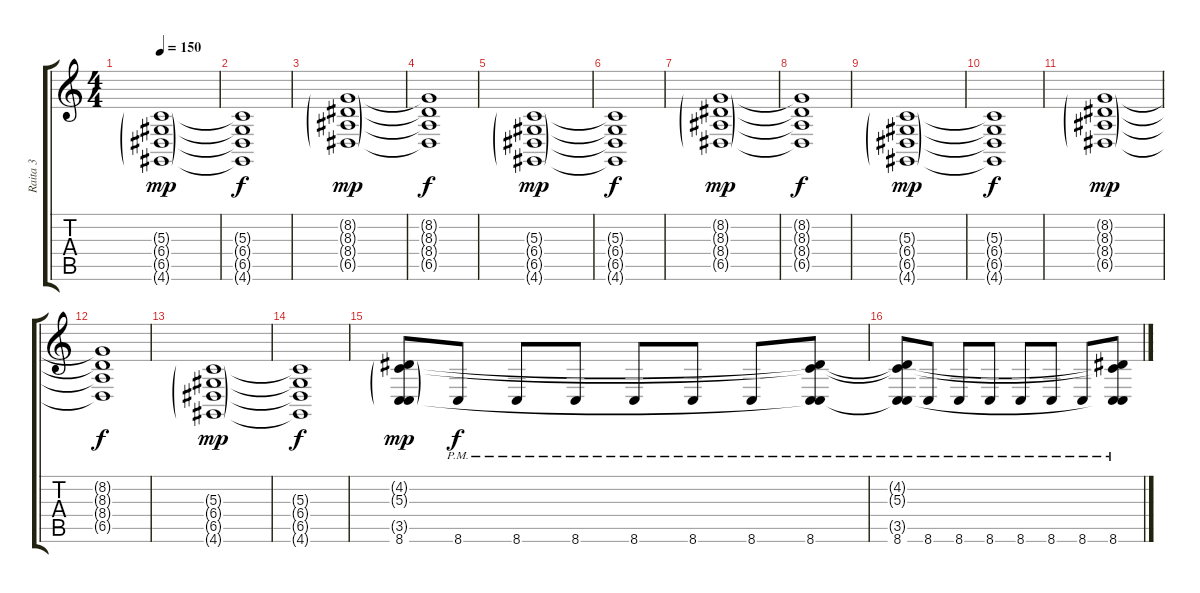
\track ("Raita 3" "Raita 3") {instrument lead1square}
\staff {score tabs}
\tuning (E4 B3 G3 D3 A2 E2) {hide}
\ts (4 4)
\tempo 150
\clef g2
\ks c
(5.3{g} 6.4{g} 6.5{g} 4.6{g}).1{dy mp} |
(5.3{t} 6.4{t} 6.5{t} 4.6{t}).1{dy f} |
(8.2{g} 8.3{g} 8.4{g} 6.5{g}).1{dy mp} |
(8.2{t} 8.3{t} 8.4{t} 6.5{t}).1{dy f} |
(5.3{g} 6.4{g} 6.5{g} 4.6{g}).1{dy mp} |
(5.3{t} 6.4{t} 6.5{t} 4.6{t}).1{dy f} |
(8.2{g} 8.3{g} 8.4{g} 6.5{g}).1{dy mp} |
(8.2{t} 8.3{t} 8.4{t} 6.5{t}).1{dy f} |
(5.3{g} 6.4{g} 6.5{g} 4.6{g}).1{dy mp} |
(5.3{t} 6.4{t} 6.5{t} 4.6{t}).1{dy f} |
(8.2{g} 8.3{g} 8.4{g} 6.5{g}).1{dy mp} |
(8.2{t} 8.3{t} 8.4{t} 6.5{t}).1{dy f} |
(5.3{g} 6.4{g} 6.5{g} 4.6{g}).1{dy mp} |
(5.3{t} 6.4{t} 6.5{t} 4.6{t}).1{dy f} |
(4.2{g} 5.3{g} 3.5{g} 8.6).8{dy mp} 8.6{pm}.8{dy f} 8.6{pm}.8 8.6{pm}.8 8.6{pm}.8 8.6{pm}.8 8.6{pm}.8 (4.2{t} 5.3{t} 3.5{t} 8.6{pm}).8 |
(4.2{t} 5.3{t} 3.5{t} 8.6{pm}).8 8.6{pm}.8 8.6{pm}.8 8.6{pm}.8 8.6{pm}.8 8.6{pm}.8 8.6{pm}.8 (4.2{t} 5.3{t} 3.5{t} 8.6{pm}).8
